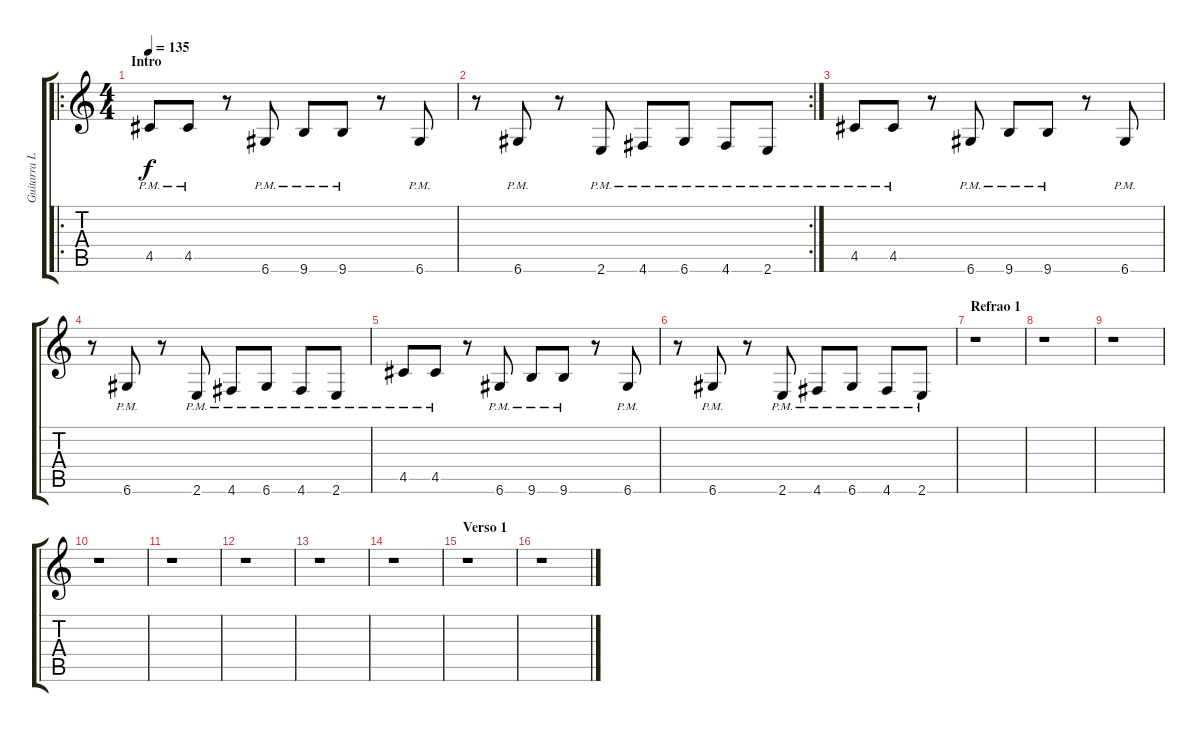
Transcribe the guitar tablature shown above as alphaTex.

\track ("Guitarra Limpa" "Guitarra L") {instrument electricguitarclean}
\staff {score tabs}
\tuning (E4 B3 G3 D3 A2 D2) {hide}
\ro
\ts (4 4)
\section ("" "Intro")
\tempo 135
\clef g2
\ks c
4.5{pm}.8{dy f instrument electricguitarmuted} 4.5{pm}.8 r.8 6.6{pm}.8 9.6{pm}.8 9.6{pm}.8 r.8 6.6{pm}.8 |
\rc 2
r.8{instrument electricguitarmuted} 6.6{pm}.8 r.8 2.6{pm}.8 4.6{pm}.8 6.6{pm}.8 4.6{pm}.8 2.6{pm}.8 |
4.5{pm}.8{instrument electricguitarmuted} 4.5{pm}.8 r.8 6.6{pm}.8 9.6{pm}.8 9.6{pm}.8 r.8 6.6{pm}.8 |
r.8{instrument electricguitarmuted} 6.6{pm}.8 r.8 2.6{pm}.8 4.6{pm}.8 6.6{pm}.8 4.6{pm}.8 2.6{pm}.8 |
4.5{pm}.8{instrument electricguitarmuted} 4.5{pm}.8 r.8 6.6{pm}.8 9.6{pm}.8 9.6{pm}.8 r.8 6.6{pm}.8 |
r.8{instrument electricguitarmuted} 6.6{pm}.8 r.8 2.6{pm}.8 4.6{pm}.8 6.6{pm}.8 4.6{pm}.8 2.6{pm}.8 |
\section ("" "Refrao 1")
r.1{instrument electricguitarclean} |
r.1 |
r.1 |
r.1 |
r.1 |
r.1 |
r.1 |
r.1 |
\section ("" "Verso 1")
r.1 |
r.1
